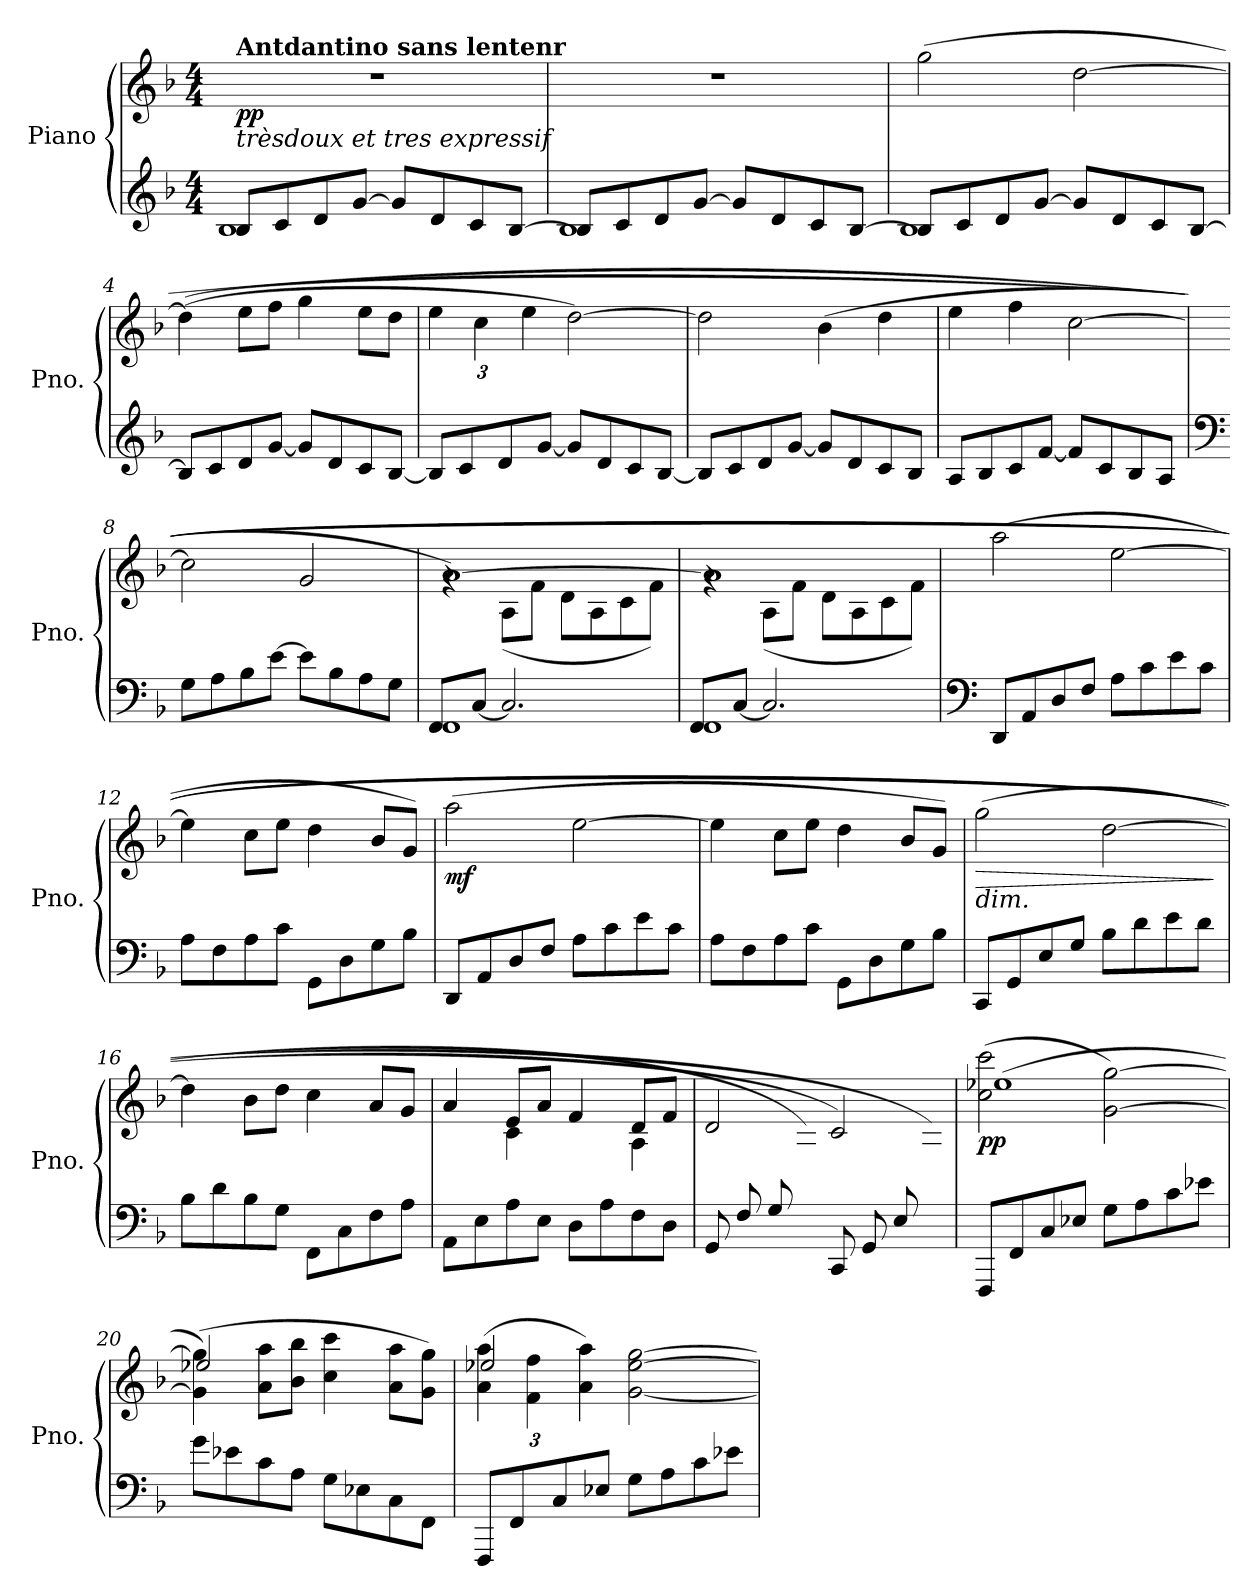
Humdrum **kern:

**kern	**kern	**dynam
*part1	*part1	*part1
*staff2	*staff1	*staff1/2
*I"Piano	*	*
*I'Pno.	*	*
*clefG2	*clefG2	*
*k[b-]	*k[b-]	*
*M4/4	*M4/4	*
=1	=1	=1
*^	*	*
!	!	!LO:TX:b:i:t=trèsdoux et tres expressif	!
!	!	!LO:TX:a:B:t=Antdantino sans lentenr	!
!	!	!	!LO:DY:b
8B-/L	1B-	1r	pp
8c/	.	.	.
8d/	.	.	.
[8g/J	.	.	.
8g/L]	.	.	.
8d/	.	.	.
8c/	.	.	.
[8B-/J	.	.	.
=2	=2	=2	=2
8B-/L]	1B-	1r	.
8c/	.	.	.
8d/	.	.	.
[8g/J	.	.	.
8g/L]	.	.	.
8d/	.	.	.
8c/	.	.	.
[8B-/J	.	.	.
=3	=3	=3	=3
8B-/L]	1B-	(2gg\	.
8c/	.	.	.
8d/	.	.	.
[8g/J	.	.	.
8g/L]	.	[2dd\	.
8d/	.	.	.
8c/	.	.	.
[8B-/J	.	.	.
*v	*v	*	*
=4	=4	=4
8B-/L]	((4dd\]	.
8c/	.	.
8d/	8ee\L	.
[8g/J	8ff\J	.
8g/L]	4gg\	.
8d/	.	.
8c/	8ee\L	.
[8B-/J)	8dd\J	.
!!LO:LB:g=z
=5	=5	=5
*	*Xbrackettup	*
8B-/L]	6ee\	.
8c/	.	.
.	6cc\	.
8d/	.	.
.	6ee\	.
[8g/J	.	.
8g/L]	[2dd\)	.
8d/	.	.
8c/	.	.
[8B-/J	.	.
=6	=6	=6
8B-/L]	2dd\]	.
8c/	.	.
8d/	.	.
[8g/J	.	.
8g/L]	(4b-\	.
8d/	.	.
8c/	4dd\	.
8B-/J	.	.
=7	=7	=7
8A/L	4ee\	.
8B-/	.	.
8c/	4ff\	.
[8f/J	.	.
8f/L]	[2cc\	.
8c/	.	.
8B-/	.	.
8A/J	.	.
=8	=8	=8
*clefF4	*	*
8G\L	2cc\]	.
8A\	.	.
8B-\	.	.
[8e\J	.	.
*	*MM102	*
8e\L]	2g/	.
8B-\	.	.
8A\	.	.
8G\J	.	.
!!LO:LB:g=z
=9	=9	=9
*^	*^	*
1FF	8FF/L	[1a)	4rg	.
.	[8C/J	.	.	.
.	2.C/]	.	(8A\L	.
.	.	.	8f\J	.
.	.	.	8d\L	.
.	.	.	8A\	.
.	.	.	8c\	.
.	.	.	8f\J)	.
=10	=10	=10	=10	=10
1FF	8FF/L	1a]	4rg	.
.	[8C/J	.	.	.
.	2.C/]	.	(8A\L	.
.	.	.	8f\J	.
.	.	.	8d\L	.
.	.	.	8A\	.
.	.	.	8c\	.
*	*	*MM96	*	*
.	.	.	8f\J)	.
*v	*v	*	*	*
*	*v	*v	*
=11	=11	=11
*clefF4	*	*
*	*MM110	*
*	*^	*
!	!LO:TX:b:i:t=meno	!	!
*	*v	*v	*
8DD/L	(2aa\	.
8AA/	.	.
8D/	.	.
8F/J	.	.
8A\L	[2ee\	.
8c\	.	.
8e\	.	.
8c\J	.	.
=12	=12	=12
8A\L	4ee\]	.
8F\	.	.
8A\	8cc\L	.
8c\J	8ee\J	.
8GG\L	4dd\	.
8D\	.	.
8G\	8b-/L	.
8B-\J	8g/J)	.
!!LO:LB:g=z
=13	=13	=13
!	!	!LO:DY:b
8DD/L	(2aa\	mf
8AA/	.	.
8D/	.	.
8F/J	.	.
8A\L	[2ee\	.
8c\	.	.
8e\	.	.
8c\J	.	.
=14	=14	=14
8A\L	4ee\]	.
8F\	.	.
8A\	8cc\L	.
8c\J	8ee\J	.
8GG\L	4dd\	.
8D\	.	.
8G\	8b-/L	.
8B-\J	8g/J)	.
=15	=15	=15
!	!LO:TX:b:i:t=dim.	!
!	!	!LO:HP:b
8CC/L	(2gg\	>
8GG/	.	.
8E/	.	.
8G/J	.	.
8B-\L	[2dd\	.
8d\	.	.
8e\	.	.
8d\J	.	.
.	.	]
=16	=16	=16
8B-\L	4dd\]	.
8d\	.	.
*	*MM106	*
8B-\	8b-\L	.
8G\J	8dd\J	.
8FF\L	4cc\	.
8C\	.	.
8F\	8a/L	.
8A\J	8g/J	.
=17	=17	=17
*	*^	*
8AA\L	4a/	4rgyy	.
8E\	.	.	.
8A\	8e/L	4c\	.
8E\J	8a/J	.	.
8D\L	4f/	4reyy	.
8A\	.	.	.
8F\	8d/L	4A\	.
8D\J	8f/J	.	.
!!LO:LB:g=z	!!
=18	=18	=18	=18
(8GG/L	2d/	4.ryy	.
8F/	.	.	.
8G/	.	.	.
8ryy	.	8G\ 8B-\J)	.
(8CC/L	2c/)	4.ryy	.
8GG/	.	.	.
8E/	.	.	.
8ryy	.	8G\ 8B-\J)	.
=19	=19	=19	=19
*	*MM110	*	*
!	!	!	!LO:DY:b
8FFF/L	(2cc\ 2ccc\	(1ee-X	pp
8FF/	.	.	.
8C/	.	.	.
8E-X/J	.	.	.
8G\L	[2g\ [2gg\)	.	.
8A\	.	.	.
8c\	.	.	.
8e-X\J	.	.	.
=20	=20	=20	=20
8g\L	(4g\] 4gg\]	2ee-i/)	.
8e-X\	.	.	.
8c\	8a\ 8aa\L	.	.
8A\J	8b-\ 8bb-\J	.	.
8G\L	4cc\ 4ccc\	2ryy	.
8E-X\	.	.	.
8C\	8a\ 8aa\L	.	.
8FF\J	8g\ 8gg\J)	.	.
=21	=21	=21	=21
8FFF/L	(6a\ 6aa\	2ee-X/	.
8FF/	.	.	.
.	6f\ 6ff\	.	.
8C/	.	.	.
.	6a\ 6aa\)	.	.
8E-X/J	.	.	.
8G\L	[2g\ [2ee-\ [2gg\	2ryy	.
8A\	.	.	.
8c\	.	.	.
8e-X\J	.	.	.
*	*v	*v	*
=	=	=
*-	*-	*-
